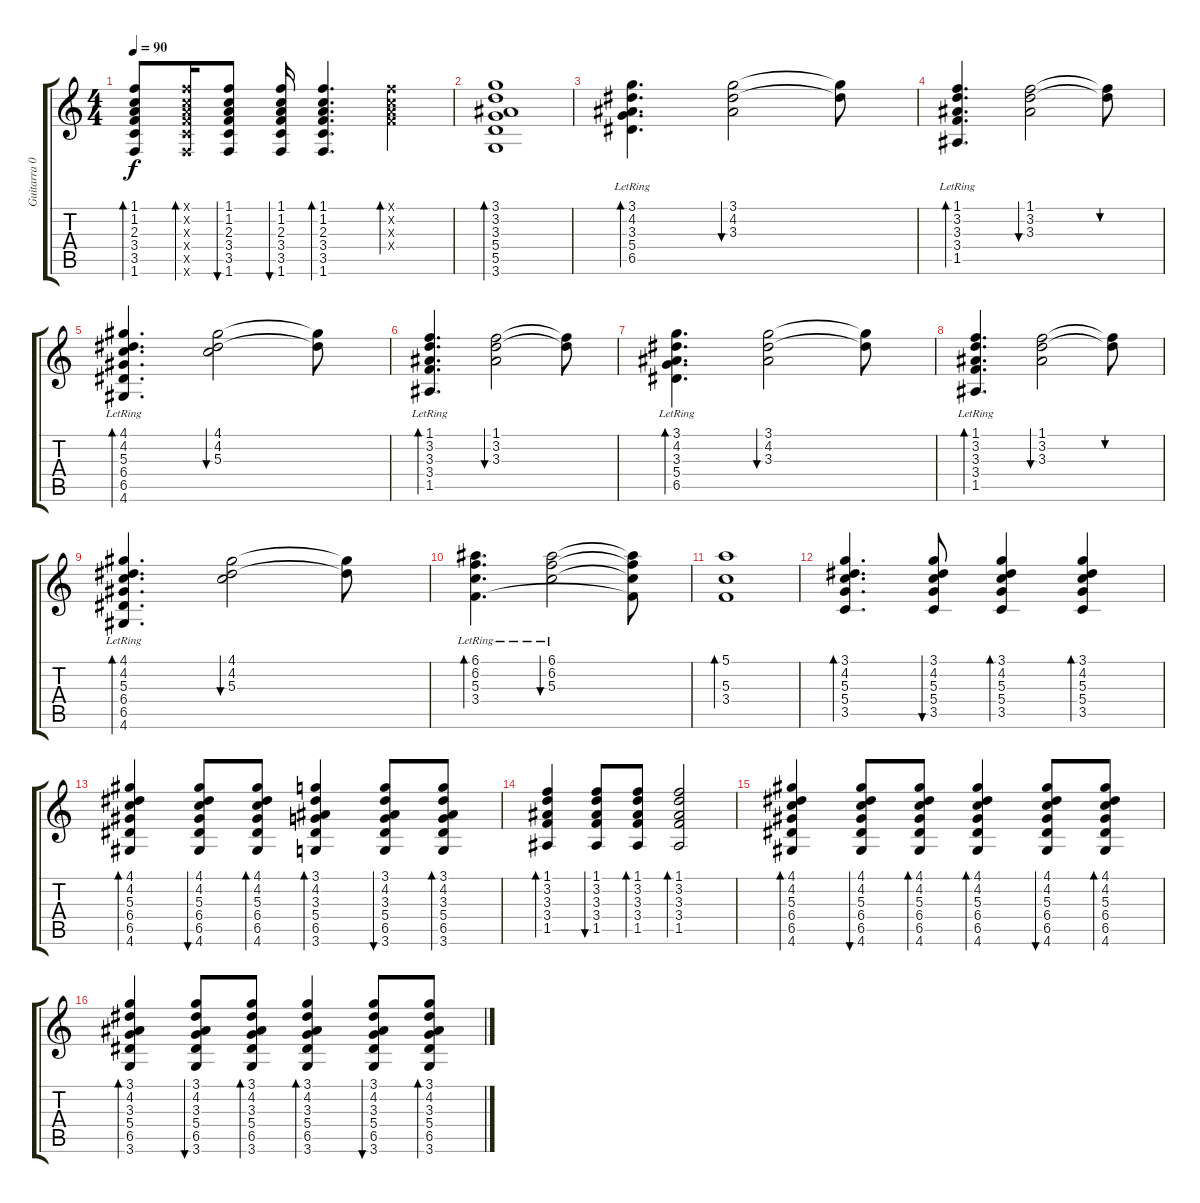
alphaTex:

\track ("Guitarra 02" "Guitarra 0") {instrument acousticguitarsteel}
\staff {score tabs}
\tuning (E4 B3 G3 D3 A2 E2) {hide}
\ts (4 4)
\tempo 90
\clef g2
\ks c
(1.1 1.2 2.3 3.4 3.5 1.6).8{bd 30 dy f} (1.1{x} 1.2{x} 2.3{x} 3.4{x} 3.5{x} 1.6{x}).16{bd 30} (1.1 1.2 2.3 3.4 3.5 1.6).8{bu 30} (1.1 1.2 2.3 3.4 3.5 1.6).16{bu 30} (1.1 1.2 2.3 3.4 3.5 1.6).4{d bd 30} (1.1{x} 1.2{x} 2.3{x} 3.4{x}).4{bd 30} |
(3.1 3.2 3.3 5.4 5.5 3.6).1{bd 30} |
(3.1{lr} 4.2{lr} 3.3{lr} 5.4{lr} 6.5{lr}).4{d bd 120} (3.1 4.2 3.3).2{bu 120} (3.1{t} 4.2{t}).8 |
(1.1{lr} 3.2{lr} 3.3{lr} 3.4{lr} 1.5{lr}).4{d bd 120} (1.1 3.2 3.3).2{bu 120} (1.1{t} 3.2{t}).8{bu 120} |
(4.1{lr} 4.2{lr} 5.3{lr} 6.4{lr} 6.5{lr} 4.6{lr}).4{d bd 120} (4.1 4.2 5.3).2{bu 120} (4.1{t} 4.2{t}).8 |
(1.1{lr} 3.2{lr} 3.3{lr} 3.4{lr} 1.5{lr}).4{d bd 120} (1.1 3.2 3.3).2{bu 120} (1.1{t} 3.2{t}).8 |
(3.1{lr} 4.2{lr} 3.3{lr} 5.4{lr} 6.5{lr}).4{d bd 120} (3.1 4.2 3.3).2{bu 120} (3.1{t} 4.2{t}).8 |
(1.1{lr} 3.2{lr} 3.3{lr} 3.4{lr} 1.5{lr}).4{d bd 120} (1.1 3.2 3.3).2{bu 120} (1.1{t} 3.2{t}).8{bu 120} |
(4.1{lr} 4.2{lr} 5.3{lr} 6.4{lr} 6.5{lr} 4.6{lr}).4{d bd 120} (4.1 4.2 5.3).2{bu 120} (4.1{t} 4.2{t}).8 |
(6.1{lr} 6.2{lr} 5.3{lr} 3.4{lr}).4{d bd 60} (6.1{lr} 6.2{lr} 5.3{lr}).2{bu 120} (6.1{t} 6.2{t} 5.3{t} 3.4{t}).8 |
(5.1 5.3 3.4).1{bd 240} |
(3.1 4.2 5.3 5.4 3.5).4{d bd 60} (3.1 4.2 5.3 5.4 3.5).8{bu 60} (3.1 4.2 5.3 5.4 3.5).4{bd 60} (3.1 4.2 5.3 5.4 3.5).4{bd 60} |
(4.1 4.2 5.3 6.4 6.5 4.6).4{bd 60} (4.1 4.2 5.3 6.4 6.5 4.6).8{bu 60} (4.1 4.2 5.3 6.4 6.5 4.6).8{bd 60} (3.1 4.2 3.3 5.4 6.5 3.6).4{bd 60} (3.1 4.2 3.3 5.4 6.5 3.6).8{bu 60} (3.1 4.2 3.3 5.4 6.5 3.6).8{bd 60} |
(1.1 3.2 3.3 3.4 1.5).4{bd 60} (1.1 3.2 3.3 3.4 1.5).8{bu 60} (1.1 3.2 3.3 3.4 1.5).8{bd 60} (1.1 3.2 3.3 3.4 1.5).2{bd 60} |
(4.1 4.2 5.3 6.4 6.5 4.6).4{bd 60} (4.1 4.2 5.3 6.4 6.5 4.6).8{bu 60} (4.1 4.2 5.3 6.4 6.5 4.6).8{bd 60} (4.1 4.2 5.3 6.4 6.5 4.6).4{bd 60} (4.1 4.2 5.3 6.4 6.5 4.6).8{bu 60} (4.1 4.2 5.3 6.4 6.5 4.6).8{bd 60} |
(3.1 4.2 3.3 5.4 6.5 3.6).4{bd 60} (3.1 4.2 3.3 5.4 6.5 3.6).8{bu 60} (3.1 4.2 3.3 5.4 6.5 3.6).8{bd 60} (3.1 4.2 3.3 5.4 6.5 3.6).4{bd 60} (3.1 4.2 3.3 5.4 6.5 3.6).8{bu 60} (3.1 4.2 3.3 5.4 6.5 3.6).8{bd 60}
